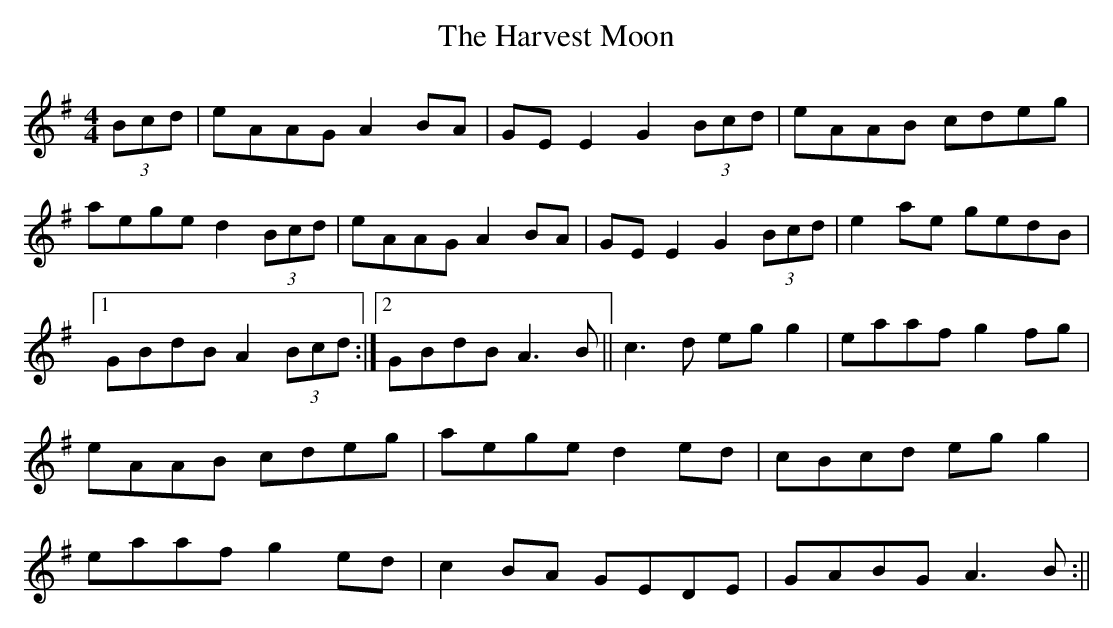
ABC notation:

X:1
T:The Harvest Moon
M:4/4
L:1/8
K:G
(3Bcd|eAAG A2BA|GEE2 G2(3Bcd|eAAB cdeg|aege d2(3Bcd|\
eAAG A2BA|GEE2 G2(3Bcd|e2ae gedB|1 GBdB A2(3Bcd:|2 GBdB A3B||\
c3d egg2|eaaf g2fg|eAAB cdeg|aege d2ed|\
cBcd egg2|eaaf g2ed|c2BA GEDE|GABG A3B:||\
